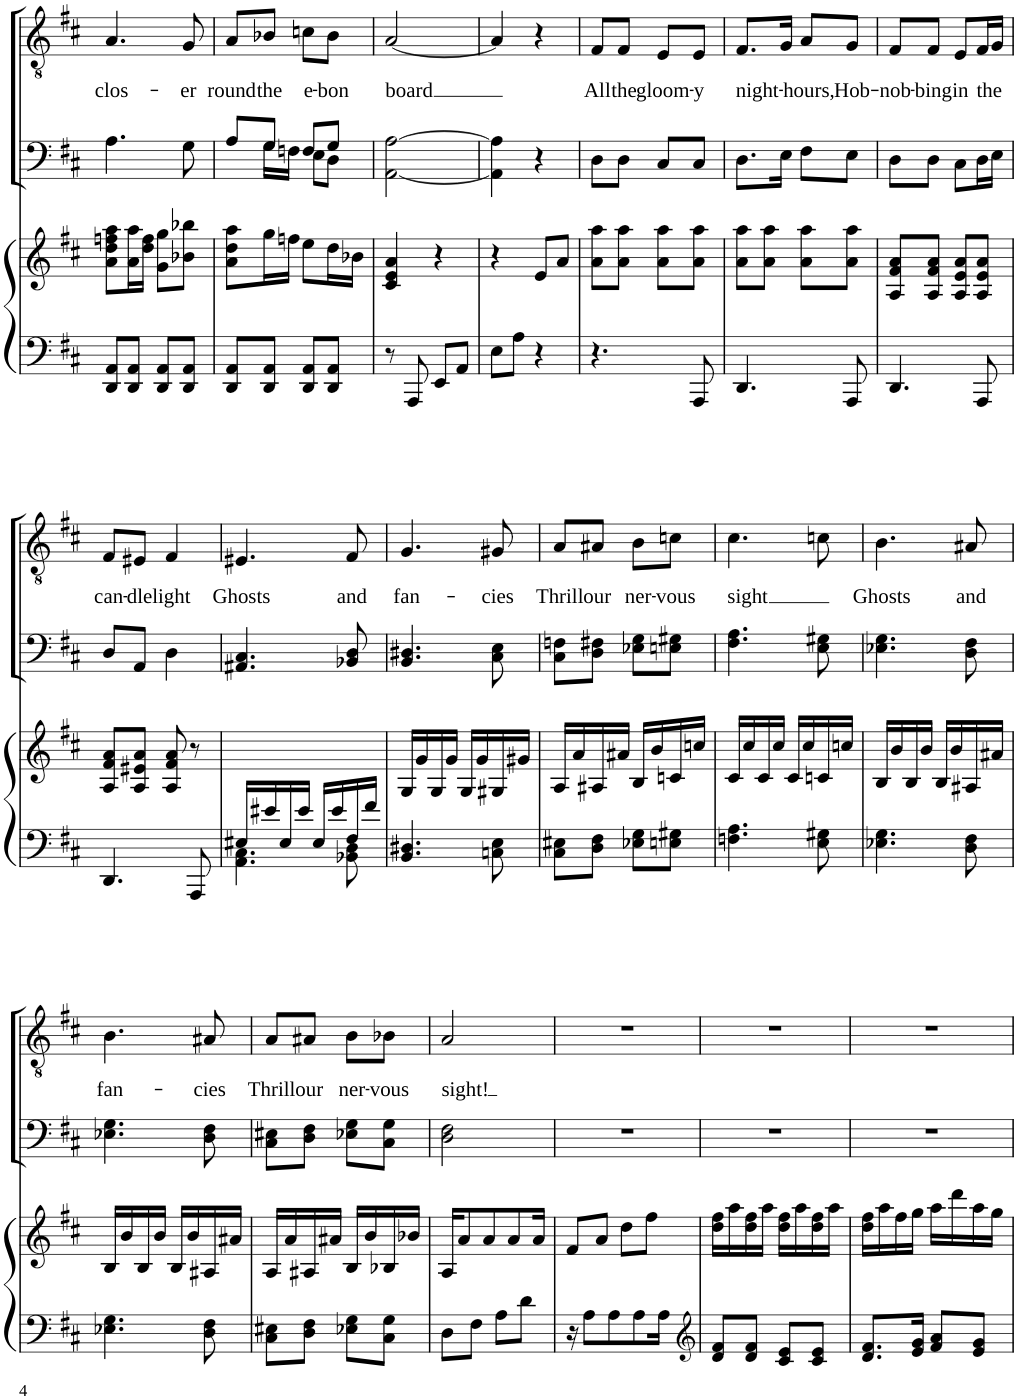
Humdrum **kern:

**kern	**kern	**kern	**kern	**text
*part3	*part3	*part2	*part1	*part1
*staff4	*staff3	*staff2	*staff1	*staff1
*I"Piano	*	*I"Piano	*I"Tenor	*
*I'Pno	*	*I'Pno	*	*
!!LO:PB:g=z
*clefF4	*clefG2	*clefF4	*clefGv2	*
*k[f#c#]	*k[f#c#]	*k[f#c#]	*k[f#c#]	*
*M2/4	*M2/4	*M2/4	*M2/4	*
=57	=57	=57	=57	=57
!	!	!	!	!LO:LY:b
8DD/ 8AA/L	8a\ 8dd\ 8ffn\ 8aa\L	4.A\	4.A/	clos-
8DD/ 8AA/J	16a\ 16aa\L	.	.	.
.	16dd\ 16ff\JJ	.	.	.
8DD/ 8AA/L	8g\ 8gg\L	.	.	.
!	!	!	!	!LO:LY:b
8DD/ 8AA/J	8b-X\ 8bb-X\J	8G\	8G/	-er
=58	=58	=58	=58	=58
*	*	*^	*	*
!	!	!	!	!	!LO:LY:b
8DD/ 8AA/L	8a\ 8dd\ 8aa\L	8A/L	8ryy	8A/L	round
!	!	!	!	!	!LO:LY:b
8DD/ 8AA/J	16gg\L	8G/J	16G\LL	8B-X/J	the
.	16ffn\JJ	.	16Fn\JJ	.	.
!	!	!	!	!	!LO:LY:b
8DD/ 8AA/L	8ee\L	8F/L	8E\L	8cn\L	e-
!	!	!	!	!	!LO:LY:b
8DD/ 8AA/J	16dd\L	8G/J	8D\J	8B-\J	-bon
.	16b-X\JJ	.	.	.	.
*	*	*v	*v	*	*
=59	=59	=59	=59	=59
!	!	!	!	!LO:LY:b
8r	4c#/ 4e/ 4a/	[2AA\ [2A\	[2A/	board
8AAA/	.	.	.	.
8EE/L	4r	.	.	.
8AA/J	.	.	.	.
=60	=60	=60	=60	=60
8E\L	4r	4AA\] 4A\]	4A/]	.
8A\J	.	.	.	.
4r	8e/L	4r	4r	.
.	8a/J	.	.	.
=61	=61	=61	=61	=61
!	!	!	!	!LO:LY:b
4.r	8a\ 8aa\L	8D\L	8F#/L	All
!	!	!	!	!LO:LY:b
.	8a\ 8aa\J	8D\J	8F#/J	the
!	!	!	!	!LO:LY:b
.	8a\ 8aa\L	8C#/L	8E/L	gloom-
!	!	!	!	!LO:LY:b
8AAA/	8a\ 8aa\J	8C#/J	8E/J	-y
=62	=62	=62	=62	=62
!	!	!	!	!LO:LY:b
4.DD/	8a\ 8aa\L	8.D\L	8.F#/L	night-
.	8a\ 8aa\J	.	.	.
.	.	16E\Jk	16G/Jk	.
!	!	!	!	!LO:LY:b
.	8a\ 8aa\L	8F#\L	8A/L	-hours,
!	!	!	!	!LO:LY:b
8AAA/	8a\ 8aa\J	8E\J	8G/J	Hob-
=63	=63	=63	=63	=63
!	!	!	!	!LO:LY:b
4.DD/	8A/ 8f#/ 8a/L	8D\L	8F#/L	-nob-
!	!	!	!	!LO:LY:b
.	8A/ 8f#/ 8a/J	8D\J	8F#/J	-bing
!	!	!	!	!LO:LY:b
.	8A/ 8e/ 8a/L	8C#\L	8E/L	in
!	!	!	!	!LO:LY:b
8AAA/	8A/ 8e/ 8a/J	16D\L	16F#/L	the
.	.	16E\JJ	16G/JJ	.
!!LO:LB:g=z
=64	=64	=64	=64	=64
!	!	!	!	!LO:LY:b
4.DD/	8A/ 8f#/ 8a/L	8D/L	8F#/L	can-
!	!	!	!	!LO:LY:b
.	8A/ 8e#X/ 8a/J	8AA/J	8E#X/J	-dle
!	!	!	!	!LO:LY:b
.	8A/ 8f#/ 8a/	4D\	4F#/	light
8AAA/	8r	.	.	.
=65	=65	=65	=65	=65
*^	*	*	*	*
!	!	!	!	!	!LO:LY:b
16E#X/LL	4.AA\ 4.C#\	2ryy	4.AA#X/ 4.C#/	4.E#X/	Ghosts
16e#X/	.	.	.	.	.
16E#/	.	.	.	.	.
16e#/JJ	.	.	.	.	.
16E#/LL	.	.	.	.	.
16e#/	.	.	.	.	.
!	!	!	!	!	!LO:LY:b
16F#/	8BB-X\ 8D\	.	8BB-X/ 8D/	8F#/	and
16f#/JJ	.	.	.	.	.
*v	*v	*	*	*	*
=66	=66	=66	=66	=66
!	!	!	!	!LO:LY:b
4.BB/ 4.D#X/	16G/LL	4.BB/ 4.D#X/	4.G/	fan-
.	16g/	.	.	.
.	16G/	.	.	.
.	16g/JJ	.	.	.
.	16G/LL	.	.	.
.	16g/	.	.	.
!	!	!	!	!LO:LY:b
8Cn\ 8E\	16G#X/	8C#\ 8E\	8G#X/	-cies
.	16g#X/JJ	.	.	.
=67	=67	=67	=67	=67
!	!	!	!	!LO:LY:b
8C#\ 8E#X\L	16A/LL	8C#\ 8Fn\L	8A/L	Thrill
.	16a/	.	.	.
!	!	!	!	!LO:LY:b
8D\ 8F#\J	16A#X/	8D\ 8F#X\J	8A#X/J	our
.	16a#X/JJ	.	.	.
!	!	!	!	!LO:LY:b
8E-X\ 8G\L	16B/LL	8E-X\ 8G\L	8B\L	ner-
.	16b/	.	.	.
!	!	!	!	!LO:LY:b
8En\ 8G#X\J	16cn/	8En\ 8G#X\J	8cn\J	-vous
.	16ccn/JJ	.	.	.
=68	=68	=68	=68	=68
!	!	!	!	!LO:LY:b
4.Fn\ 4.A\	16c#/LL	4.F#\ 4.A\	4.c#\	sight
.	16cc#/	.	.	.
.	16c#/	.	.	.
.	16cc#/JJ	.	.	.
.	16c#/LL	.	.	.
.	16cc#/	.	.	.
8E\ 8G#X\	16cn/	8E\ 8G#X\	8cn\	.
.	16ccn/JJ	.	.	.
=69	=69	=69	=69	=69
!	!	!	!	!LO:LY:b
4.E-X\ 4.G\	16B/LL	4.E-X\ 4.G\	4.B\	Ghosts
.	16b/	.	.	.
.	16B/	.	.	.
.	16b/JJ	.	.	.
.	16B/LL	.	.	.
.	16b/	.	.	.
!	!	!	!	!LO:LY:b
8D\ 8F#\	16A#X/	8D\ 8F#\	8A#X/	and
.	16a#X/JJ	.	.	.
!!LO:LB:g=z
=70	=70	=70	=70	=70
!	!	!	!	!LO:LY:b
4.E-X\ 4.G\	16B/LL	4.E-X\ 4.G\	4.B\	fan-
.	16b/	.	.	.
.	16B/	.	.	.
.	16b/JJ	.	.	.
.	16B/LL	.	.	.
.	16b/	.	.	.
!	!	!	!	!LO:LY:b
8D\ 8F#\	16A#X/	8D\ 8F#\	8A#X/	-cies
.	16a#X/JJ	.	.	.
=71	=71	=71	=71	=71
!	!	!	!	!LO:LY:b
8C#\ 8E#X\L	16A/LL	8C#\ 8E#X\L	8A/L	Thrill
.	16a/	.	.	.
!	!	!	!	!LO:LY:b
8D\ 8F#\J	16A#X/	8D\ 8F#\J	8A#X/J	our
.	16a#X/JJ	.	.	.
!	!	!	!	!LO:LY:b
8E-X\ 8G\L	16B/LL	8E-X\ 8G\L	8B\L	ner-
.	16b/	.	.	.
!	!	!	!	!LO:LY:b
8C#\ 8G\J	16B-X/	8C#\ 8G\J	8B-X\J	-vous
.	16b-X/JJ	.	.	.
=72	=72	=72	=72	=72
!	!	!	!	!LO:LY:b
8D\L	16A/KL	2D\ 2F#\	2A/	sight!
.	8a/	.	.	.
8F#\J	.	.	.	.
.	8a/	.	.	.
8A\L	.	.	.	.
.	8a/	.	.	.
8d\J	.	.	.	.
.	16a/Jk	.	.	.
=73	=73	=73	=73	=73
16r	8f#/L	2r	2r	.
8A\L	.	.	.	.
.	8a/J	.	.	.
8A\	.	.	.	.
.	8dd\L	.	.	.
8A\	.	.	.	.
.	8ff#\J	.	.	.
16A\Jk	.	.	.	.
=74	=74	=74	=74	=74
*clefG2	*	*	*	*
8d/ 8f#/L	16dd\ 16ff#\LL	2r	2r	.
.	16aa\	.	.	.
8d/ 8f#/J	16dd\ 16ff#\	.	.	.
.	16aa\JJ	.	.	.
8c#/ 8e/L	16dd\ 16ff#\LL	.	.	.
.	16aa\	.	.	.
8c#/ 8e/J	16dd\ 16ff#\	.	.	.
.	16aa\JJ	.	.	.
=75	=75	=75	=75	=75
8.d/ 8.f#/L	16dd\ 16ff#\LL	2r	2r	.
.	16aa\	.	.	.
.	16ff#\	.	.	.
16e/ 16g/Jk	16gg\JJ	.	.	.
8f#/ 8a/L	16aa\LL	.	.	.
.	16ddd\	.	.	.
8e/ 8g/J	16aa\	.	.	.
.	16gg\JJ	.	.	.
=	=	=	=	=
*-	*-	*-	*-	*-
